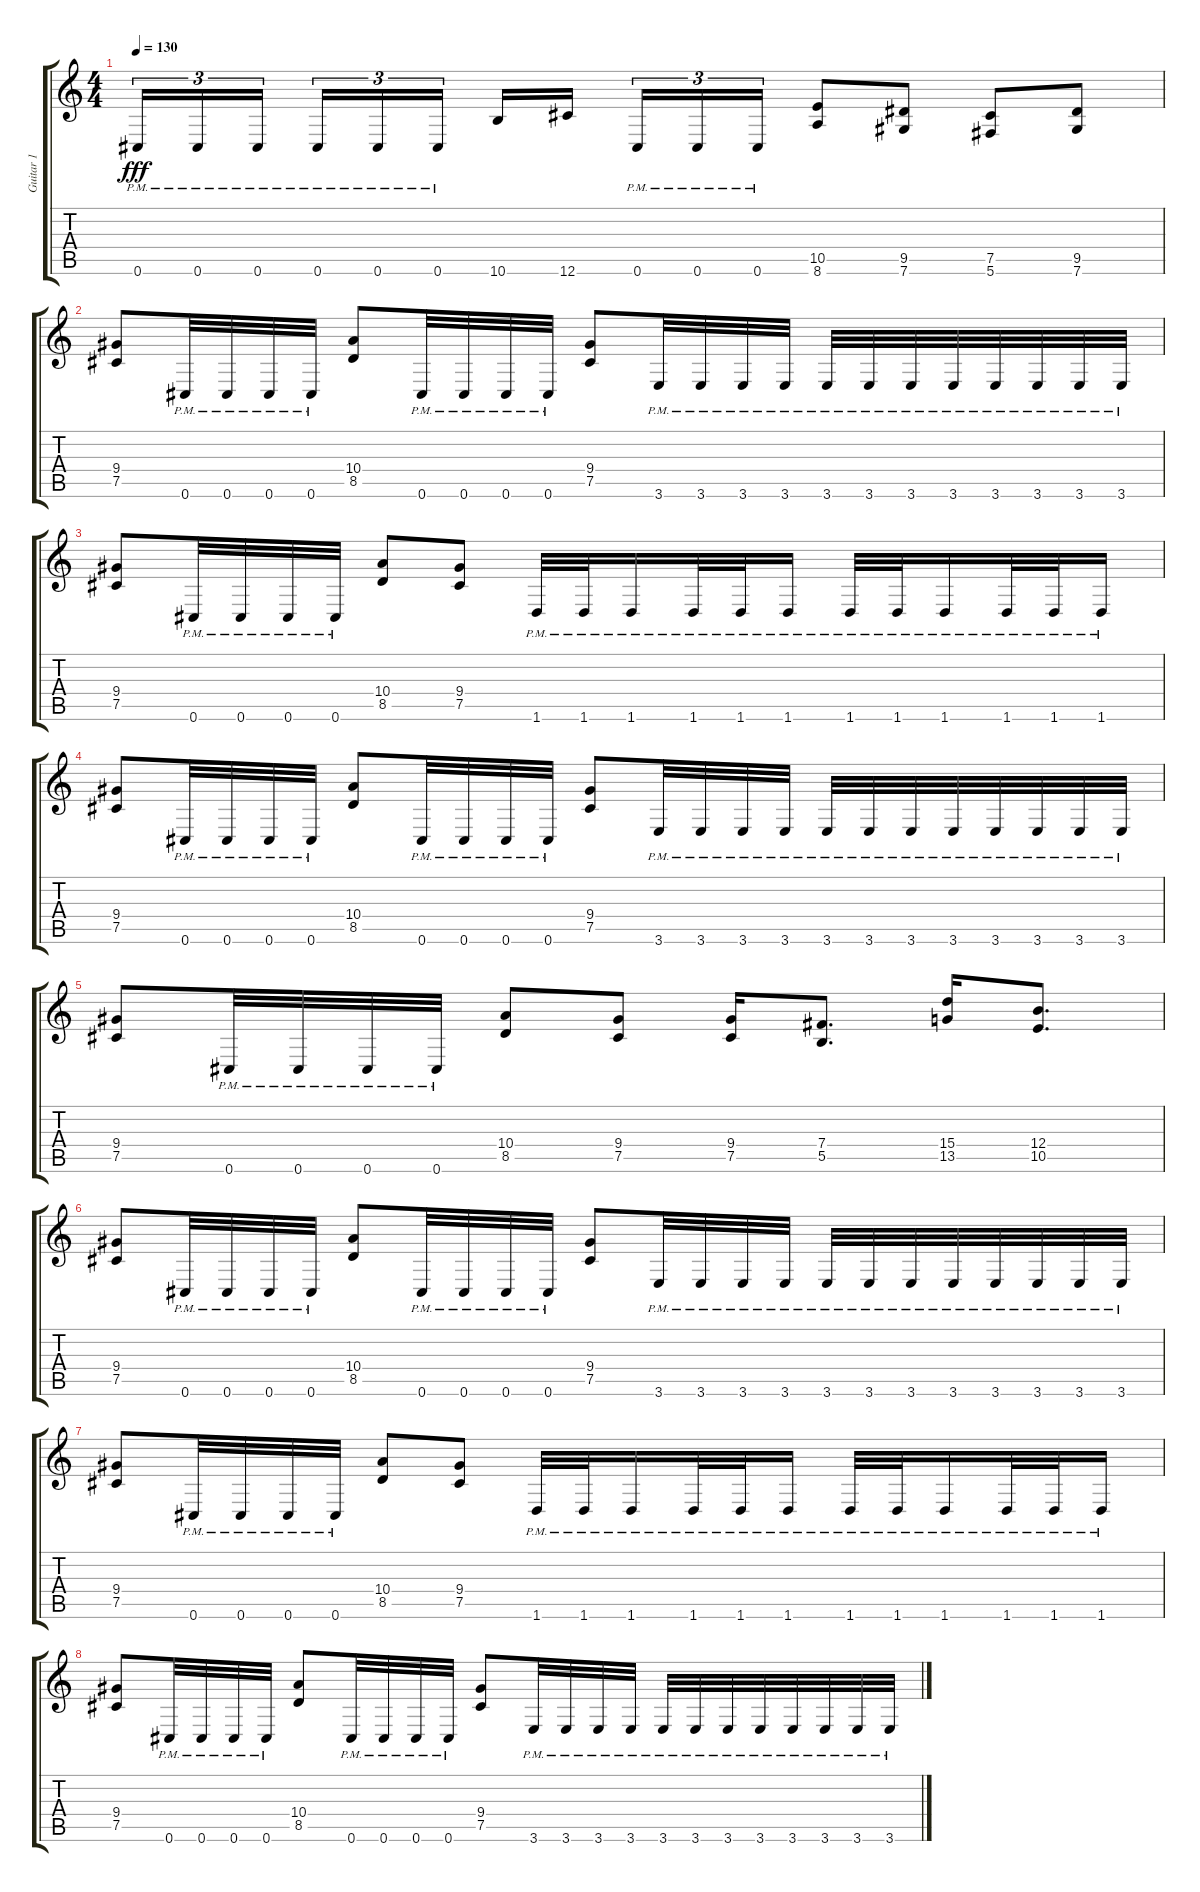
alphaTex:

\track ("Guitar 1" "Guitar 1") {instrument distortionguitar}
\staff {score tabs}
\tuning (Db4 Ab3 E3 B2 Gb2 Db2) {hide}
\ts (4 4)
\tempo 130
\clef g2
\ks c
0.6{pm}.16{tu (3 2) dy fff} 0.6{pm}.16{tu (3 2)} 0.6{pm}.16{tu (3 2) beam splitsecondary} 0.6{pm}.16{tu (3 2)} 0.6{pm}.16{tu (3 2)} 0.6{pm}.16{tu (3 2)} 10.6.16 12.6.16{beam splitsecondary} 0.6{pm}.16{tu (3 2)} 0.6{pm}.16{tu (3 2)} 0.6{pm}.16{tu (3 2)} (10.5 8.6).8 (9.5 7.6).8 (7.5 5.6).8 (9.5 7.6).8 |
(9.4 7.5).8 0.6{pm}.32 0.6{pm}.32 0.6{pm}.32 0.6{pm}.32 (10.4 8.5).8 0.6{pm}.32 0.6{pm}.32 0.6{pm}.32 0.6{pm}.32 (9.4 7.5).8 3.6{pm}.32 3.6{pm}.32 3.6{pm}.32 3.6{pm}.32 3.6{pm}.32 3.6{pm}.32 3.6{pm}.32 3.6{pm}.32 3.6{pm}.32 3.6{pm}.32 3.6{pm}.32 3.6{pm}.32 |
(9.4 7.5).8 0.6{pm}.32 0.6{pm}.32 0.6{pm}.32 0.6{pm}.32 (10.4 8.5).8 (9.4 7.5).8 1.6{pm}.32 1.6{pm}.32 1.6{pm}.16 1.6{pm}.32 1.6{pm}.32 1.6{pm}.16 1.6{pm}.32 1.6{pm}.32 1.6{pm}.16 1.6{pm}.32 1.6{pm}.32 1.6{pm}.16 |
(9.4 7.5).8 0.6{pm}.32 0.6{pm}.32 0.6{pm}.32 0.6{pm}.32 (10.4 8.5).8 0.6{pm}.32 0.6{pm}.32 0.6{pm}.32 0.6{pm}.32 (9.4 7.5).8 3.6{pm}.32 3.6{pm}.32 3.6{pm}.32 3.6{pm}.32 3.6{pm}.32 3.6{pm}.32 3.6{pm}.32 3.6{pm}.32 3.6{pm}.32 3.6{pm}.32 3.6{pm}.32 3.6{pm}.32 |
(9.4 7.5).8 0.6{pm}.32 0.6{pm}.32 0.6{pm}.32 0.6{pm}.32 (10.4 8.5).8 (9.4 7.5).8 (9.4 7.5).16 (7.4 5.5).8{d} (15.4 13.5).16 (12.4 10.5).8{d} |
(9.4 7.5).8 0.6{pm}.32 0.6{pm}.32 0.6{pm}.32 0.6{pm}.32 (10.4 8.5).8 0.6{pm}.32 0.6{pm}.32 0.6{pm}.32 0.6{pm}.32 (9.4 7.5).8 3.6{pm}.32 3.6{pm}.32 3.6{pm}.32 3.6{pm}.32 3.6{pm}.32 3.6{pm}.32 3.6{pm}.32 3.6{pm}.32 3.6{pm}.32 3.6{pm}.32 3.6{pm}.32 3.6{pm}.32 |
(9.4 7.5).8 0.6{pm}.32 0.6{pm}.32 0.6{pm}.32 0.6{pm}.32 (10.4 8.5).8 (9.4 7.5).8 1.6{pm}.32 1.6{pm}.32 1.6{pm}.16 1.6{pm}.32 1.6{pm}.32 1.6{pm}.16 1.6{pm}.32 1.6{pm}.32 1.6{pm}.16 1.6{pm}.32 1.6{pm}.32 1.6{pm}.16 |
(9.4 7.5).8 0.6{pm}.32 0.6{pm}.32 0.6{pm}.32 0.6{pm}.32 (10.4 8.5).8 0.6{pm}.32 0.6{pm}.32 0.6{pm}.32 0.6{pm}.32 (9.4 7.5).8 3.6{pm}.32 3.6{pm}.32 3.6{pm}.32 3.6{pm}.32 3.6{pm}.32 3.6{pm}.32 3.6{pm}.32 3.6{pm}.32 3.6{pm}.32 3.6{pm}.32 3.6{pm}.32 3.6{pm}.32
